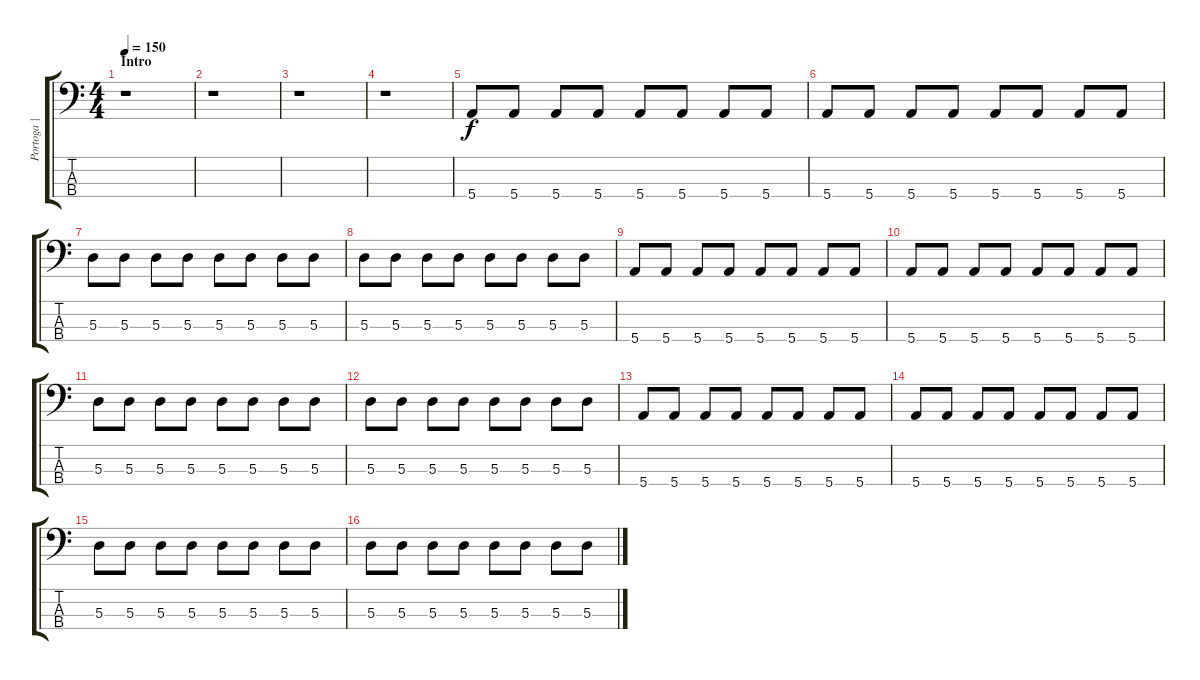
\track ("Portoga | Baixo" "Portoga | ") {instrument synthbass2}
\staff {score tabs}
\tuning (G2 D2 A1 E1) {hide}
\ts (4 4)
\section ("" "Intro")
\tempo 150
\clef f4
\ks c
r.1{dy f instrument synthbass2} |
r.1 |
r.1 |
r.1 |
5.4.8 5.4.8 5.4.8 5.4.8 5.4.8 5.4.8 5.4.8 5.4.8 |
5.4.8 5.4.8 5.4.8 5.4.8 5.4.8 5.4.8 5.4.8 5.4.8 |
5.3.8 5.3.8 5.3.8 5.3.8 5.3.8 5.3.8 5.3.8 5.3.8 |
5.3.8 5.3.8 5.3.8 5.3.8 5.3.8 5.3.8 5.3.8 5.3.8 |
5.4.8 5.4.8 5.4.8 5.4.8 5.4.8 5.4.8 5.4.8 5.4.8 |
5.4.8 5.4.8 5.4.8 5.4.8 5.4.8 5.4.8 5.4.8 5.4.8 |
5.3.8 5.3.8 5.3.8 5.3.8 5.3.8 5.3.8 5.3.8 5.3.8 |
5.3.8 5.3.8 5.3.8 5.3.8 5.3.8 5.3.8 5.3.8 5.3.8 |
5.4.8 5.4.8 5.4.8 5.4.8 5.4.8 5.4.8 5.4.8 5.4.8 |
5.4.8 5.4.8 5.4.8 5.4.8 5.4.8 5.4.8 5.4.8 5.4.8 |
5.3.8 5.3.8 5.3.8 5.3.8 5.3.8 5.3.8 5.3.8 5.3.8 |
5.3.8 5.3.8 5.3.8 5.3.8 5.3.8 5.3.8 5.3.8 5.3.8
